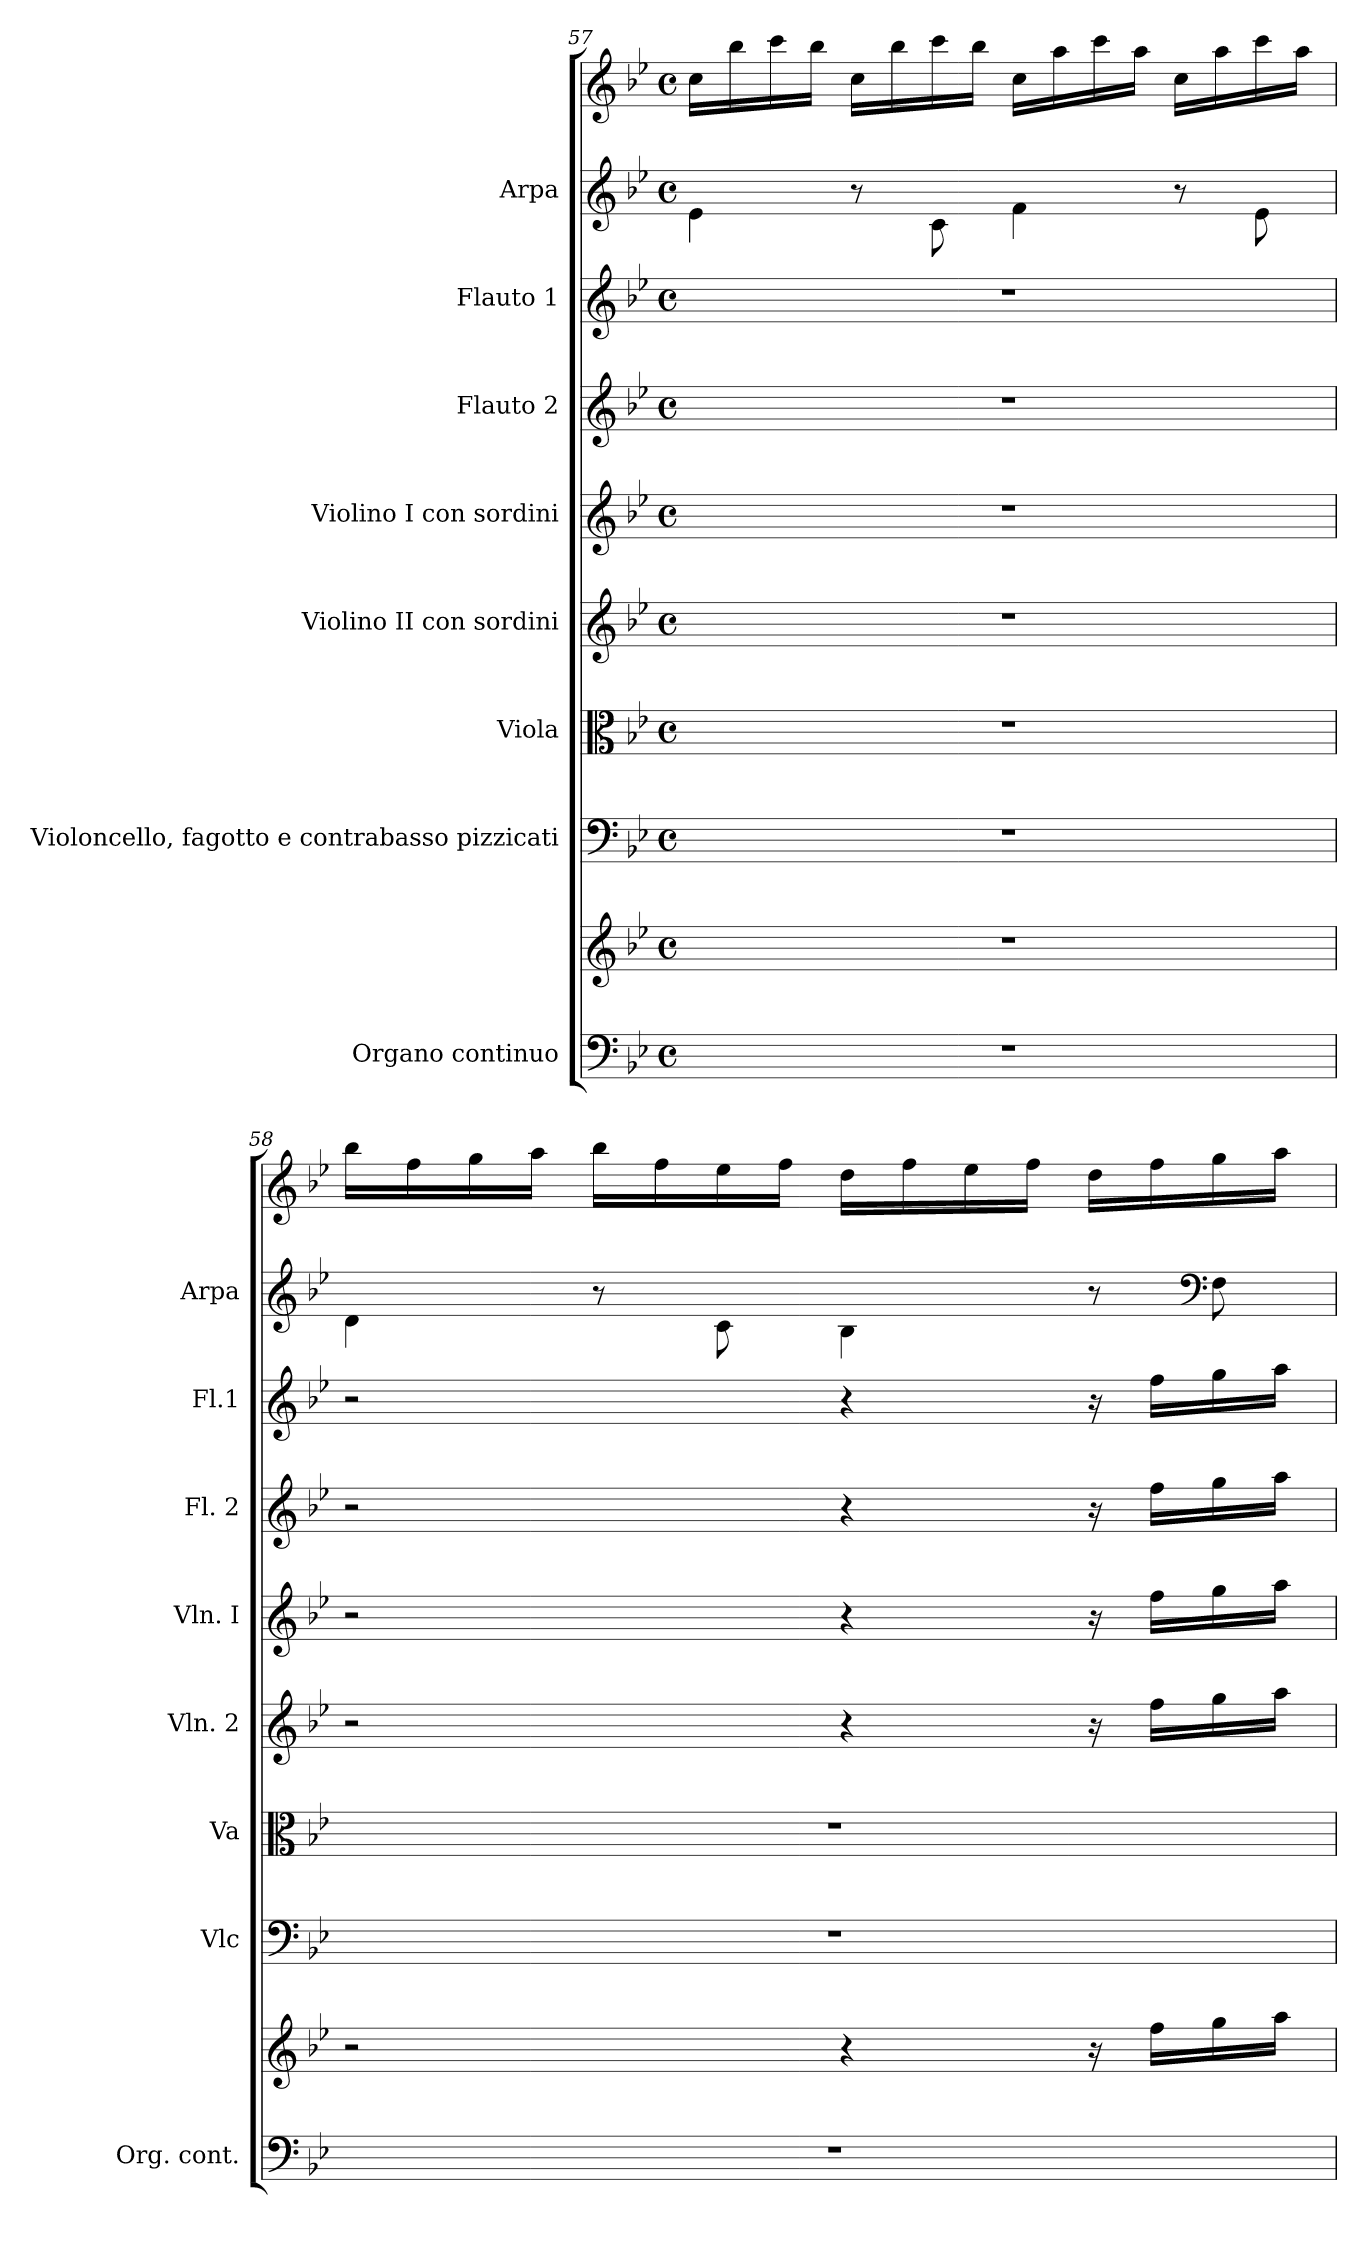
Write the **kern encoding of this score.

**kern	**kern	**kern	**kern	**kern	**kern	**kern	**kern	**kern	**kern
*part8	*part8	*part7	*part6	*part5	*part4	*part3	*part2	*part1	*part1
*staff10	*staff9	*staff8	*staff7	*staff6	*staff5	*staff4	*staff3	*staff2	*staff1
*I"Organo  continuo	*	*I"Violoncello, fagotto e contrabasso pizzicati	*I"Viola	*I"Violino II con sordini	*I"Violino I  con sordini	*I"Flauto 2	*I"Flauto 1	*I"Arpa	*
*I'Org.  cont.	*	*I'Vlc	*I'Va	*I'Vln. 2	*I'Vln. I	*I'Fl. 2	*I'Fl.1	*I'Arpa	*
*clefF4	*clefG2	*clefF4	*clefC3	*clefG2	*clefG2	*clefG2	*clefG2	*clefG2	*clefG2
*k[b-e-]	*k[b-e-]	*k[b-e-]	*k[b-e-]	*k[b-e-]	*k[b-e-]	*k[b-e-]	*k[b-e-]	*k[b-e-]	*k[b-e-]
*M4/4	*M4/4	*M4/4	*M4/4	*M4/4	*M4/4	*M4/4	*M4/4	*M4/4	*M4/4
*met(c)	*met(c)	*met(c)	*met(c)	*met(c)	*met(c)	*met(c)	*met(c)	*met(c)	*met(c)
=57	=57	=57	=57	=57	=57	=57	=57	=57	=57
1r	1r	1r	1r	1r	1r	1r	1r	4e-\	16cc\LL
.	.	.	.	.	.	.	.	.	16bb-\
.	.	.	.	.	.	.	.	.	16ccc\
.	.	.	.	.	.	.	.	.	16bb-\JJ
.	.	.	.	.	.	.	.	8r	16cc\LL
.	.	.	.	.	.	.	.	.	16bb-\
.	.	.	.	.	.	.	.	8c\	16ccc\
.	.	.	.	.	.	.	.	.	16bb-\JJ
.	.	.	.	.	.	.	.	4f\	16cc\LL
.	.	.	.	.	.	.	.	.	16aa\
.	.	.	.	.	.	.	.	.	16ccc\
.	.	.	.	.	.	.	.	.	16aa\JJ
.	.	.	.	.	.	.	.	8r	16cc\LL
.	.	.	.	.	.	.	.	.	16aa\
.	.	.	.	.	.	.	.	8e-\	16ccc\
.	.	.	.	.	.	.	.	.	16aa\JJ
=58	=58	=58	=58	=58	=58	=58	=58	=58	=58
1r	2r	1r	1r	2r	2r	2r	2r	4d\	16bb-\LL
.	.	.	.	.	.	.	.	.	16ff\
.	.	.	.	.	.	.	.	.	16gg\
.	.	.	.	.	.	.	.	.	16aa\JJ
.	.	.	.	.	.	.	.	8r	16bb-\LL
.	.	.	.	.	.	.	.	.	16ff\
.	.	.	.	.	.	.	.	8c\	16ee-\
.	.	.	.	.	.	.	.	.	16ff\JJ
.	4r	.	.	4r	4r	4r	4r	4B-\	16dd\LL
.	.	.	.	.	.	.	.	.	16ff\
.	.	.	.	.	.	.	.	.	16ee-\
.	.	.	.	.	.	.	.	.	16ff\JJ
.	16r	.	.	16r	16r	16r	16r	8r	16dd\LL
.	16ff\LL	.	.	16ff\LL	16ff\LL	16ff\LL	16ff\LL	.	16ff\
*	*	*	*	*	*	*	*	*clefF4	*
.	16gg\	.	.	16gg\	16gg\	16gg\	16gg\	8F\	16gg\
.	16aa\JJ	.	.	16aa\JJ	16aa\JJ	16aa\JJ	16aa\JJ	.	16aa\JJ
=	=	=	=	=	=	=	=	=	=
*-	*-	*-	*-	*-	*-	*-	*-	*-	*-
